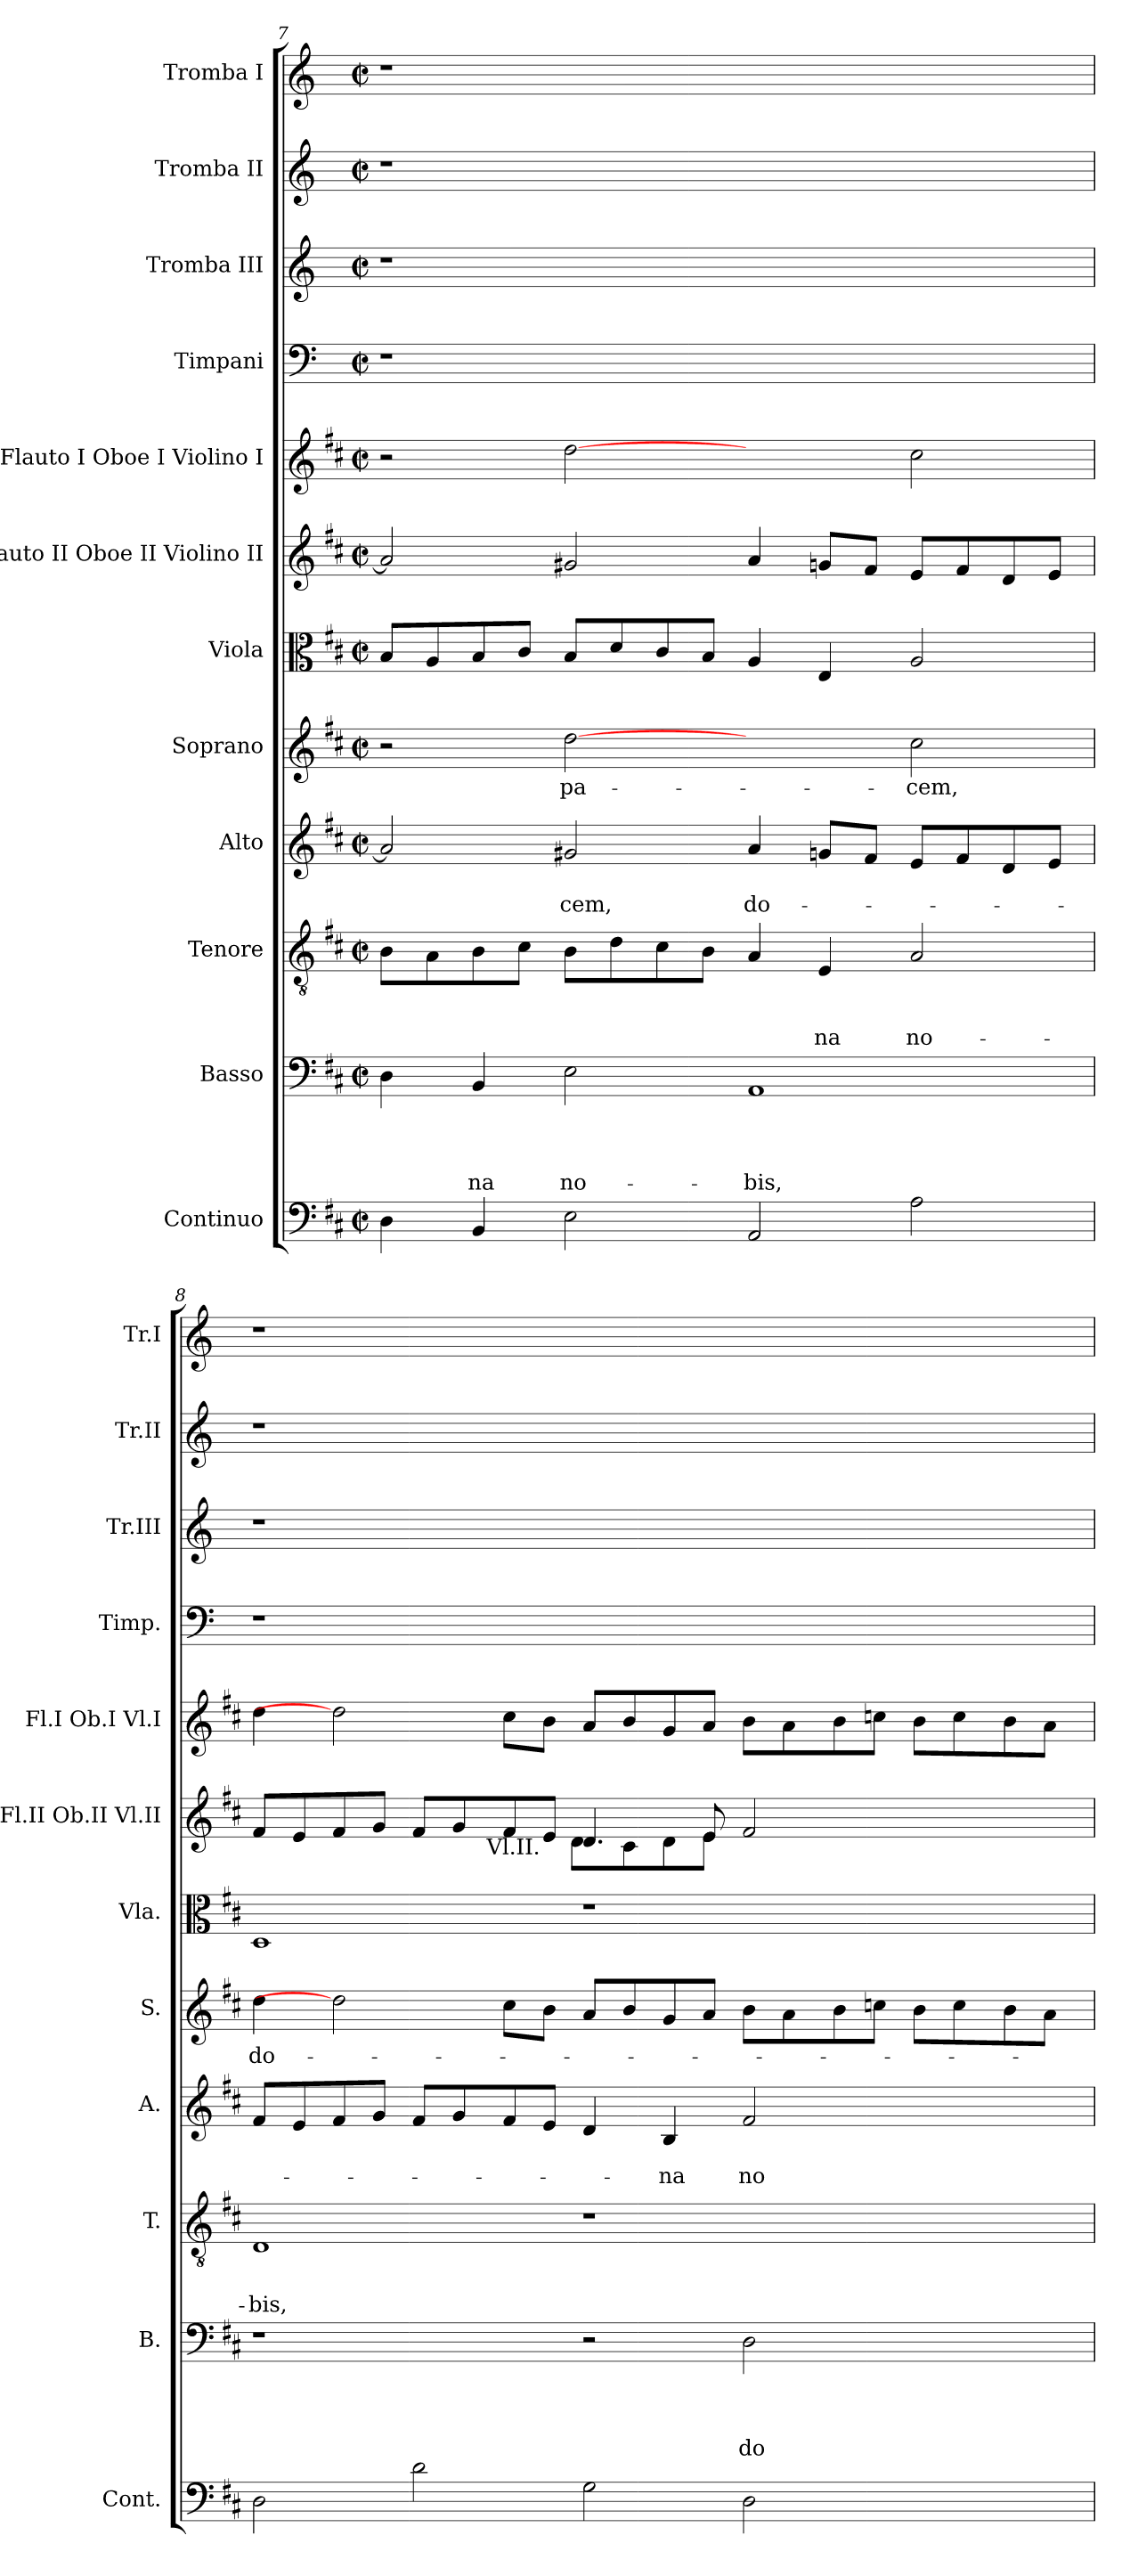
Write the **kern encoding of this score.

**kern	**kern	**text	**text	**text	**text	**kern	**text	**text	**text	**kern	**text	**text	**kern	**text	**kern	**kern	**kern	**kern	**kern	**kern	**kern
*part12	*part11	*part11	*part11	*part11	*part11	*part10	*part10	*part10	*part10	*part9	*part9	*part9	*part8	*part8	*part7	*part6	*part5	*part4	*part3	*part2	*part1
*staff12	*staff11	*staff11	*staff11	*staff11	*staff11	*staff10	*staff10	*staff10	*staff10	*staff9	*staff9	*staff9	*staff8	*staff8	*staff7	*staff6	*staff5	*staff4	*staff3	*staff2	*staff1
*I"Continuo	*I"Basso	*	*	*	*	*I"Tenore	*	*	*	*I"Alto	*	*	*I"Soprano	*	*I"Viola	*I"Flauto II Oboe II Violino II	*I"Flauto I Oboe I Violino I	*I"Timpani	*I"Tromba III	*I"Tromba II	*I"Tromba I
*I'Cont.	*I'B.	*	*	*	*	*I'T.	*	*	*	*I'A.	*	*	*I'S.	*	*I'Vla.	*I'Fl.II Ob.II Vl.II	*I'Fl.I Ob.I Vl.I	*I'Timp.	*I'Tr.III	*I'Tr.II	*I'Tr.I
*clefF4	*clefF4	*	*	*	*	*clefGv2	*	*	*	*clefG2	*	*	*clefG2	*	*clefC3	*clefG2	*clefG2	*clefF4	*clefG2	*clefG2	*clefG2
*	*	*	*	*	*	*	*	*	*	*	*	*	*	*	*	*	*	*ITrd-1c-2	*ITrd-1c-2	*ITrd-1c-2	*ITrd-1c-2
*k[f#c#]	*k[f#c#]	*	*	*	*	*k[f#c#]	*	*	*	*k[f#c#]	*	*	*k[f#c#]	*	*k[f#c#]	*k[f#c#]	*k[f#c#]	*k[f#c#]	*k[f#c#]	*k[f#c#]	*k[f#c#]
*D:	*D:	*	*	*	*	*D:	*	*	*	*D:	*	*	*D:	*	*D:	*D:	*D:	*D:	*D:	*D:	*D:
*M2/2	*M2/2	*	*	*	*	*M2/2	*	*	*	*M2/2	*	*	*M2/2	*	*M2/2	*M2/2	*M2/2	*M2/2	*M2/2	*M2/2	*M2/2
*met(c|)	*met(c|)	*	*	*	*	*met(c|)	*	*	*	*met(c|)	*	*	*met(c|)	*	*met(c|)	*met(c|)	*met(c|)	*met(c|)	*met(c|)	*met(c|)	*met(c|)
=7	=7	=7	=7	=7	=7	=7	=7	=7	=7	=7	=7	=7	=7	=7	=7	=7	=7	=7	=7	=7	=7
4D\	4D\	.	.	.	.	8B\L	.	.	.	2a/]	.	.	2r	.	8B/L	2a/]	2r	1r	1r	1r	1r
.	.	.	.	.	.	8A\	.	.	.	.	.	.	.	.	8A/	.	.	.	.	.	.
!	!	!	!	!	!LO:LY:b	!	!	!	!	!	!	!	!	!	!	!	!	!	!	!	!
4BB/	4BB/	.	.	.	-na	8B\	.	.	.	.	.	.	.	.	8B/	.	.	.	.	.	.
.	.	.	.	.	.	8c#\J	.	.	.	.	.	.	.	.	8c#/J	.	.	.	.	.	.
!	!	!	!	!	!LO:LY:b	!	!	!	!	!	!	!LO:LY:b	!	!LO:LY:b	!	!	!	!	!	!	!
2E\	2E\	.	.	.	no-	8B\L	.	.	.	2g#X/	.	-cem,	[2dd	pa-	8B/L	2g#X/	[2dd	.	.	.	.
.	.	.	.	.	.	8d\	.	.	.	.	.	.	.	.	8d/	.	.	.	.	.	.
.	.	.	.	.	.	8c#\	.	.	.	.	.	.	.	.	8c#/	.	.	.	.	.	.
.	.	.	.	.	.	8B\J	.	.	.	.	.	.	.	.	8B/J	.	.	.	.	.	.
!	!	!	!	!	!LO:LY:b	!	!	!	!	!	!	!LO:LY:b	!	!	!	!	!	!	!	!	!
2AA/	1AA	.	.	.	-bis,	4A/	.	.	.	4a/	.	do-	2ryy	.	4A/	4a/	2ryy	1ryy	1ryy	1ryy	1ryy
!	!	!	!	!	!	!	!	!	!LO:LY:b	!	!	!	!	!	!	!	!	!	!	!	!
.	.	.	.	.	.	4E/	.	.	-na	8gn/L	.	.	.	.	4E/	8gn/L	.	.	.	.	.
.	.	.	.	.	.	.	.	.	.	8f#/J	.	.	.	.	.	8f#/J	.	.	.	.	.
!	!	!	!	!	!	!	!	!	!LO:LY:b	!	!	!	!	!LO:LY:b	!	!	!	!	!	!	!
2A\	.	.	.	.	.	2A/	.	.	no-	8e/L	.	.	2cc#\	-cem,	2A/	8e/L	2cc#\	.	.	.	.
.	.	.	.	.	.	.	.	.	.	8f#/	.	.	.	.	.	8f#/	.	.	.	.	.
.	.	.	.	.	.	.	.	.	.	8d/	.	.	.	.	.	8d/	.	.	.	.	.
.	.	.	.	.	.	.	.	.	.	8e/J	.	.	.	.	.	8e/J	.	.	.	.	.
=8	=8	=8	=8	=8	=8	=8	=8	=8	=8	=8	=8	=8	=8	=8	=8	=8	=8	=8	=8	=8	=8
!	!	!	!	!	!	!	!	!	!LO:LY:b	!	!	!	!	!LO:LY:b	!	!	!	!	!	!	!
*	*	*	*	*	*	*	*	*	*	*	*	*	*	*	*	*^	*	*	*	*	*
*	*	*	*	*	*	*	*	*	*	*	*	*	*	*	*	*	*^	*	*	*	*	*
2D\	1r	.	.	.	.	1D	.	.	-bis,	8f#/L	.	.	4dd\	do-	1D	8f#/L	1ryy	2ryy	4dd\	1r	1r	1r	1r
.	.	.	.	.	.	.	.	.	.	8e/	.	.	.	.	.	8e/	.	.	.	.	.	.	.
.	.	.	.	.	.	.	.	.	.	8f#/	.	.	2dd]	.	.	8f#/	.	.	2dd]	.	.	.	.
.	.	.	.	.	.	.	.	.	.	8g/J	.	.	.	.	.	8g/J	.	.	.	.	.	.	.
2d\	.	.	.	.	.	.	.	.	.	8f#/L	.	.	.	.	.	8f#/L	.	8..ryy	.	.	.	.	.
.	.	.	.	.	.	.	.	.	.	8g/	.	.	.	.	.	8g/	.	.	.	.	.	.	.
!	!	!	!	!	!	!	!	!	!	!	!	!	!	!	!	!	!	!LO:TX:b:t=Vl.II.	!	!	!	!	!
.	.	.	.	.	.	.	.	.	.	.	.	.	.	.	.	.	.	1ryy	.	.	.	.	.
.	.	.	.	.	.	.	.	.	.	8f#/	.	.	8cc#\L	.	.	8f#/	.	.	8cc#\L	.	.	.	.
.	.	.	.	.	.	.	.	.	.	8e/J	.	.	8b\J	.	.	8e/J	.	.	8b\J	.	.	.	.
2G\	2r	.	.	.	.	1r	.	.	.	4d/	.	.	8a/L	.	1r	4.d/	8d\L	.	8a/L	1.ryy	1.ryy	1.ryy	1.ryy
.	.	.	.	.	.	.	.	.	.	.	.	.	8b/	.	.	.	8c#\	.	8b/	.	.	.	.
!	!	!	!	!	!	!	!	!	!	!	!	!LO:LY:b	!	!	!	!	!	!	!	!	!	!	!
.	.	.	.	.	.	.	.	.	.	4B/	.	-na	8g/	.	.	.	8d\	.	8g/	.	.	.	.
.	.	.	.	.	.	.	.	.	.	.	.	.	8a/J	.	.	8e/	8e\J	.	8a/J	.	.	.	.
!	!	!	!	!	!LO:LY:b	!	!	!	!	!	!	!LO:LY:b	!	!	!	!	!	!	!	!	!	!	!
2D\	2D\	.	.	.	do-	.	.	.	.	2f#/	.	no-	8b\L	.	.	2f#/	2ryy	.	8b\L	.	.	.	.
.	.	.	.	.	.	.	.	.	.	.	.	.	8a\	.	.	.	.	.	8a\	.	.	.	.
.	.	.	.	.	.	.	.	.	.	.	.	.	.	.	.	.	.	2ryy	.	.	.	.	.
.	.	.	.	.	.	.	.	.	.	.	.	.	8b\	.	.	.	.	.	8b\	.	.	.	.
.	.	.	.	.	.	.	.	.	.	.	.	.	8ccn\J	.	.	.	.	.	8ccn\J	.	.	.	.
2ryy	2ryy	.	.	.	.	2ryy	.	.	.	2ryy	.	.	8b\L	.	2ryy	2ryy	2ryy	.	8b\L	.	.	.	.
.	.	.	.	.	.	.	.	.	.	.	.	.	8cc\	.	.	.	.	.	8cc\	.	.	.	.
.	.	.	.	.	.	.	.	.	.	.	.	.	.	.	.	.	.	4ryy	.	.	.	.	.
.	.	.	.	.	.	.	.	.	.	.	.	.	8b\	.	.	.	.	.	8b\	.	.	.	.
.	.	.	.	.	.	.	.	.	.	.	.	.	8a\J	.	.	.	.	.	8a\J	.	.	.	.
.	.	.	.	.	.	.	.	.	.	.	.	.	.	.	.	.	.	32ryy	.	.	.	.	.
*	*	*	*	*	*	*	*	*	*	*	*	*	*	*	*	*v	*v	*v	*	*	*	*	*
=	=	=	=	=	=	=	=	=	=	=	=	=	=	=	=	=	=	=	=	=	=
*-	*-	*-	*-	*-	*-	*-	*-	*-	*-	*-	*-	*-	*-	*-	*-	*-	*-	*-	*-	*-	*-
